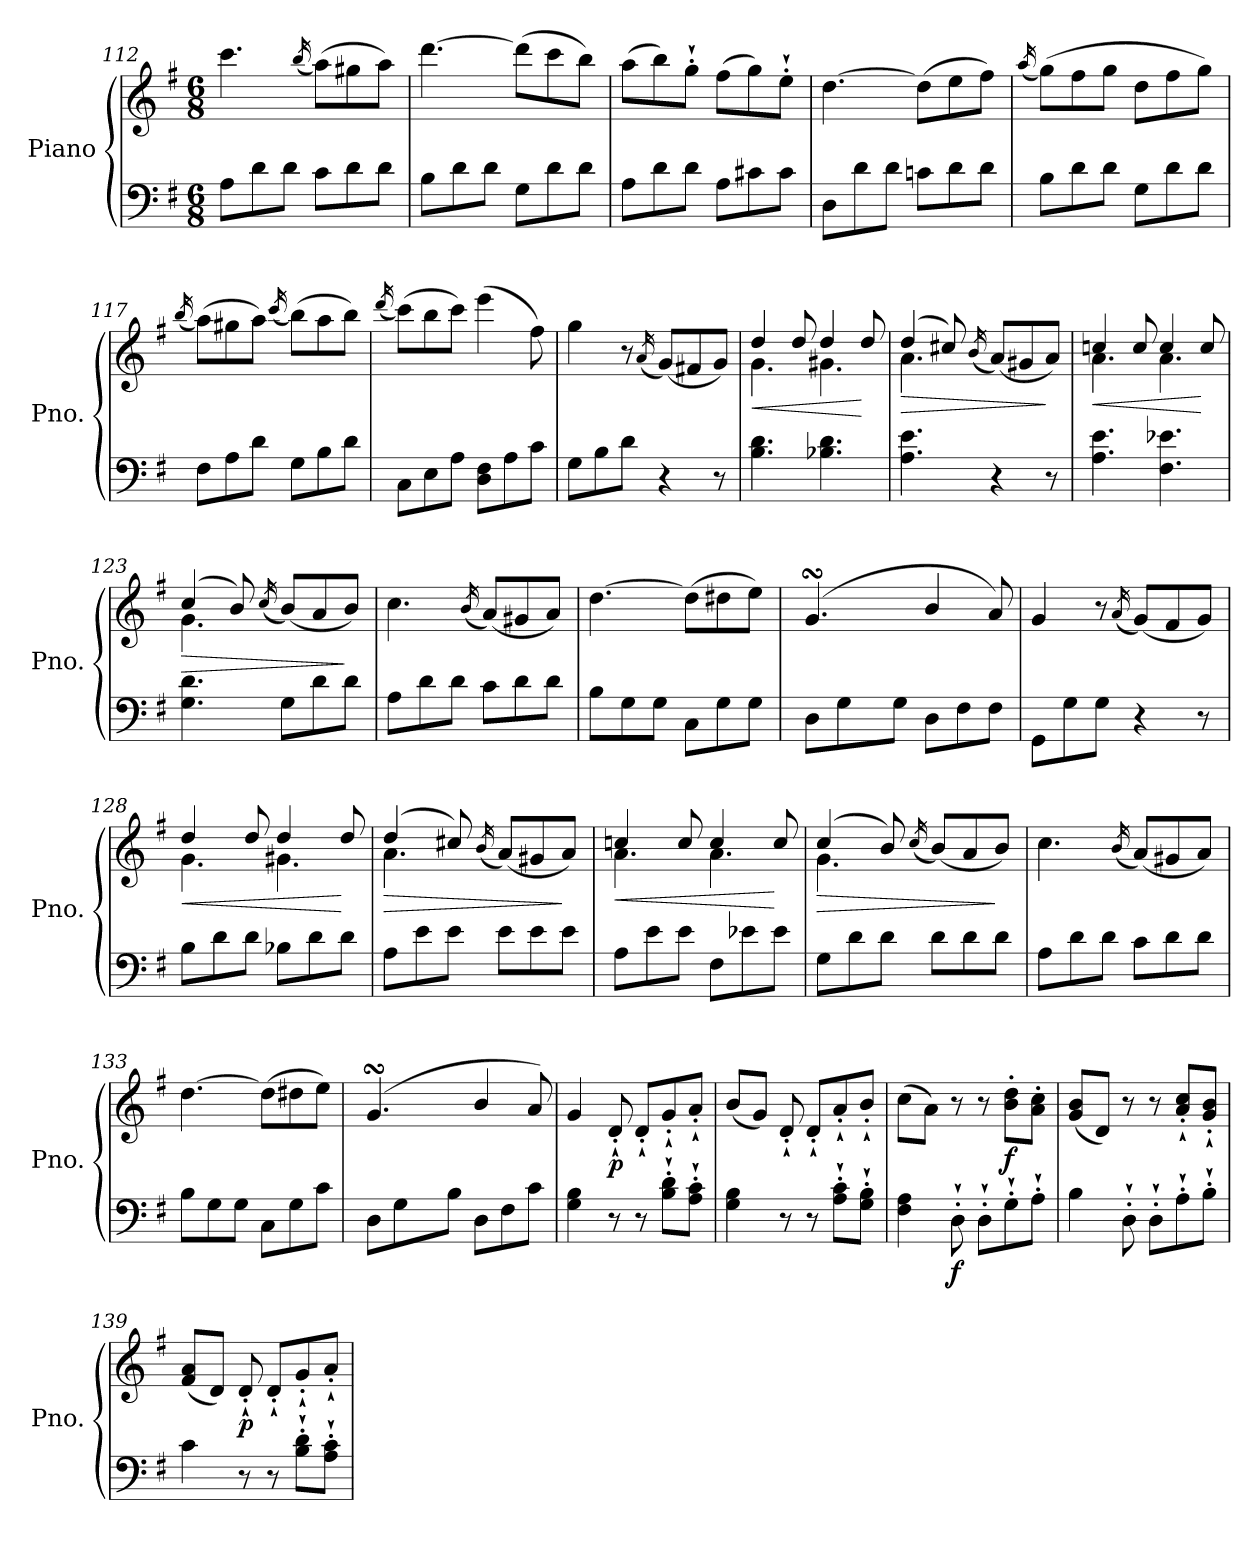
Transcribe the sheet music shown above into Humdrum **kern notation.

**kern	**kern	**dynam
*part1	*part1	*part1
*staff2	*staff1	*staff1/2
*I"Piano	*	*
*I'Pno.	*	*
*clefF4	*clefG2	*
*k[f#]	*k[f#]	*
*G:	*G:	*
*M6/8	*M6/8	*
=112	=112	=112
8A\L	4.ccc\	.
8d\	.	.
8d\J	.	.
.	(16qbb/	.
8c\L	(8aa\L)	.
8d\	8gg#X\	.
8d\J	8aa\J)	.
=113	=113	=113
8B\L	[4.ddd\	.
8d\	.	.
8d\J	.	.
8G\L	(8ddd\L]	.
8d\	8ccc\	.
8d\J	8bb\J)	.
!!LO:LB:g=z
=114	=114	=114
8A\L	(8aa\L	.
8d\	8bb\)	.
8d\J	8gg`'\J	.
8A\L	(8ff#\L	.
8c#X\	8gg\)	.
8c#\J	8ee`'\J	.
=115	=115	=115
8D\L	[4.dd\	.
8d\	.	.
8d\J	.	.
8cn\L	(8dd\L]	.
8d\	8ee\	.
8d\J	8ff#\J)	.
=116	=116	=116
.	(16qaa/	.
8B\L	(8gg\L)	.
8d\	8ff#\	.
8d\J	8gg\J	.
8G\L	8dd\L	.
8d\	8ff#\	.
8d\J	8gg\J)	.
=117	=117	=117
.	(16qbb/	.
8F#\L	(8aa\L)	.
8A\	8gg#X\	.
8d\J	8aa\J)	.
.	(16qccc/	.
8G\L	(8bb\L)	.
8B\	8aa\	.
8d\J	8bb\J)	.
=118	=118	=118
.	(16qddd/	.
8C\L	(8ccc\L)	.
8E\	8bb\	.
8A\J	8ccc\J)	.
8D\ 8F#\L	(4eee\	.
8A\	.	.
8c\J	8ff#\)	.
!!LO:LB:g=z
=119	=119	=119
8G\L	4gg\	.
8B\	.	.
8d\J	8r	.
.	(16qa/	.
4r	(8g/L)	.
.	8f#X/	.
8r	8g/J)	.
=120	=120	=120
!	!	!LO:HP:b
*	*^	*
4.B\ 4.d\	4dd/	4.g\	<
.	8dd/	.	.
4.B-X\ 4.d\	4dd/	4.g#X\	.
.	8dd/	.	[
=121	=121	=121	=121
!	!	!	!LO:HP:b
4.A\ 4.e\	(4dd/	4.a\	>
.	8cc#X/)	.	.
.	(16qb/	.	.
4r	(8a/L)	4.ryy	.
.	8g#X/	.	.
8r	8a/J)	.	]
=122	=122	=122	=122
!	!	!	!LO:HP:b
4.A\ 4.e\	4ccn/	4.a\	<
.	8cc/	.	.
4.F#\ 4.e-X\	4cc/	4.a\	.
.	8cc/	.	[
=123	=123	=123	=123
!	!	!	!LO:HP:b
4.G\ 4.d\	(4cc/	4.g\	>
.	8b/)	.	.
.	(16qcc/	.	.
8G\L	(8b/L)	4.ryy	.
8d\	8a/	.	.
8d\J	8b/J)	.	]
*	*v	*v	*
=124	=124	=124
8A\L	4.cc\	.
8d\	.	.
8d\J	.	.
.	(16qb/	.
8c\L	(8a/L)	.
8d\	8g#X/	.
8d\J	8a/J)	.
!!LO:PB:g=z
=125	=125	=125
8B\L	[4.dd\	.
8G\	.	.
8G\J	.	.
8C\L	(8dd\L]	.
8G\	8dd#X\	.
8G\J	8ee\J)	.
=126	=126	=126
*	*^	*
8D\L	(4.gsSSs/	8gyy	.
*	*	*Xtuplet	*
8G\	.	24ayy	.
.	.	24gyy	.
.	.	24f#yy	.
8G\J	.	8gyy	.
8D\L	4b/	4.ryy	.
8F#\	.	.	.
8F#\J	8a/)	.	.
*	*v	*v	*
=127	=127	=127
8GG\L	4g/	.
8G\	.	.
8G\J	8r	.
.	(16qa/	.
4r	(8g/L)	.
.	8f#/	.
8r	8g/J)	.
=128	=128	=128
!	!	!LO:HP:b
*	*^	*
8B\L	4dd/	4.g\	<
8d\	.	.	.
8d\J	8dd/	.	.
8B-X\L	4dd/	4.g#X\	.
8d\	.	.	.
8d\J	8dd/	.	[
=129	=129	=129	=129
!	!	!	!LO:HP:b
8A\L	(4dd/	4.a\	>
8e\	.	.	.
8e\J	8cc#X/)	.	.
.	(16qb/	.	.
8e\L	(8a/L)	4.ryy	.
8e\	8g#X/	.	.
8e\J	8a/J)	.	]
!!LO:LB:g=z	!!
=130	=130	=130	=130
!	!	!	!LO:HP:b
8A\L	4ccn/	4.a\	<
8e\	.	.	.
8e\J	8cc/	.	.
8F#\L	4cc/	4.a\	.
8e-X\	.	.	.
8e-\J	8cc/	.	[
=131	=131	=131	=131
!	!	!	!LO:HP:b
8G\L	(4cc/	4.g\	>
8d\	.	.	.
8d\J	8b/)	.	.
.	(16qcc/	.	.
8d\L	(8b/L)	4.ryy	.
8d\	8a/	.	.
8d\J	8b/J)	.	]
*	*v	*v	*
=132	=132	=132
8A\L	4.cc\	.
8d\	.	.
8d\J	.	.
.	(16qb/	.
8c\L	(8a/L)	.
8d\	8g#X/	.
8d\J	8a/J)	.
=133	=133	=133
8B\L	[4.dd\	.
8G\	.	.
8G\J	.	.
8C\L	(8dd\L]	.
8G\	8dd#X\	.
8c\J	8ee\J)	.
=134	=134	=134
*	*^	*
8D\L	(4.gsSSs/	8gyy	.
8G\	.	24ayy	.
.	.	24gyy	.
.	.	24f#yy	.
8B\J	.	8gyy	.
8D\L	4b/	4.ryy	.
8F#\	.	.	.
8c\J	8a/)	.	.
*	*v	*v	*
=135	=135	=135
4G\ 4B\	4g/	.
!	!	!LO:DY:b
8r	8d`'/	p
8r	8d`'/L	.
8B\`' 8d\`'L	8g`'/	.
8A\`' 8c\`'J	8a`'/J	.
!!LO:LB:g=z
=136	=136	=136
4G\ 4B\	(8b/L	.
.	8g/J)	.
8r	8d`'/	.
8r	8d`'/L	.
8A\`' 8c\`'L	8a`'/	.
8G\`' 8B\`'J	8b`'/J	.
=137	=137	=137
4F#\ 4A\	(8cc\L	.
.	8a\J)	.
!	!	!LO:DY:b=2
8D`'\	8r	f
8D`'\L	8r	.
!	!	!LO:DY:b
8G`'\	8b\' 8dd\'L	f
8A`'\J	8a\' 8cc\'J	.
=138	=138	=138
4B\	(8g/ 8b/L	.
.	8d/J)	.
8D`'\	8r	.
8D`'\L	8r	.
8A`'\	8a/`' 8cc/`'L	.
8B`'\J	8g/`' 8b/`'J	.
=139	=139	=139
4c\	(8f#/ 8a/L	.
.	8d/J)	.
!	!	!LO:DY:b
8r	8d`'/	p
8r	8d`'/L	.
8B\`' 8d\`'L	8g`'/	.
8A\`' 8c\`'J	8a`'/J	.
=	=	=
*-	*-	*-
